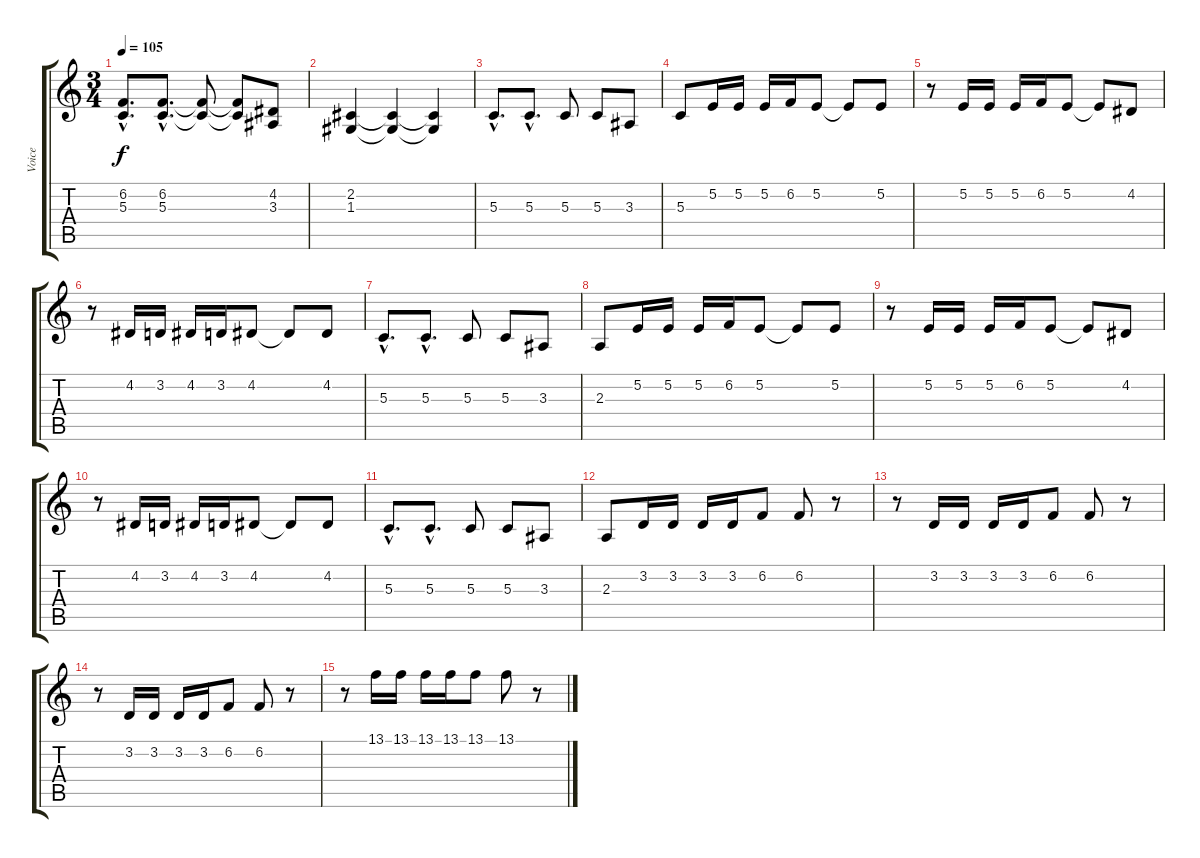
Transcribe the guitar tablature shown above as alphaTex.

\track ("Voice" "Voice") {instrument lead2sawtooth}
\staff {score tabs}
\tuning (E4 B3 G3 D3 A2 D2) {hide}
\ts (3 4)
\tempo 105
\clef g2
\ks c
(6.2{hac} 5.3{hac}).8{d dy f} (6.2{hac} 5.3{hac}).8{d} (6.2{t} 5.3{t}).8 (6.2{t} 5.3{t}).8 (4.2 3.3).8 |
(2.2 1.3).4 (2.2{t} 1.3{t}).4 (2.2{t} 1.3{t}).4 |
5.3{hac}.8{d} 5.3{hac}.8{d} 5.3.8 5.3.8 3.3.8 |
5.3.8 5.2.16 5.2.16 5.2.16 6.2.16 5.2.8 5.2{t}.8 5.2.8 |
r.8 5.2.16 5.2.16 5.2.16 6.2.16 5.2.8 5.2{t}.8 4.2.8 |
r.8 4.2.16 3.2.16 4.2.16 3.2.16 4.2.8 4.2{t}.8 4.2.8 |
5.3{hac}.8{d} 5.3{hac}.8{d} 5.3.8 5.3.8 3.3.8 |
2.3.8 5.2.16 5.2.16 5.2.16 6.2.16 5.2.8 5.2{t}.8 5.2.8 |
r.8 5.2.16 5.2.16 5.2.16 6.2.16 5.2.8 5.2{t}.8 4.2.8 |
r.8 4.2.16 3.2.16 4.2.16 3.2.16 4.2.8 4.2{t}.8 4.2.8 |
5.3{hac}.8{d} 5.3{hac}.8{d} 5.3.8 5.3.8 3.3.8 |
2.3.8 3.2.16 3.2.16 3.2.16 3.2.16 6.2.8 6.2.8 r.8 |
r.8 3.2.16 3.2.16 3.2.16 3.2.16 6.2.8 6.2.8 r.8 |
r.8 3.2.16 3.2.16 3.2.16 3.2.16 6.2.8 6.2.8 r.8 |
r.8 13.1.16 13.1.16 13.1.16 13.1.16 13.1.8 13.1.8 r.8
